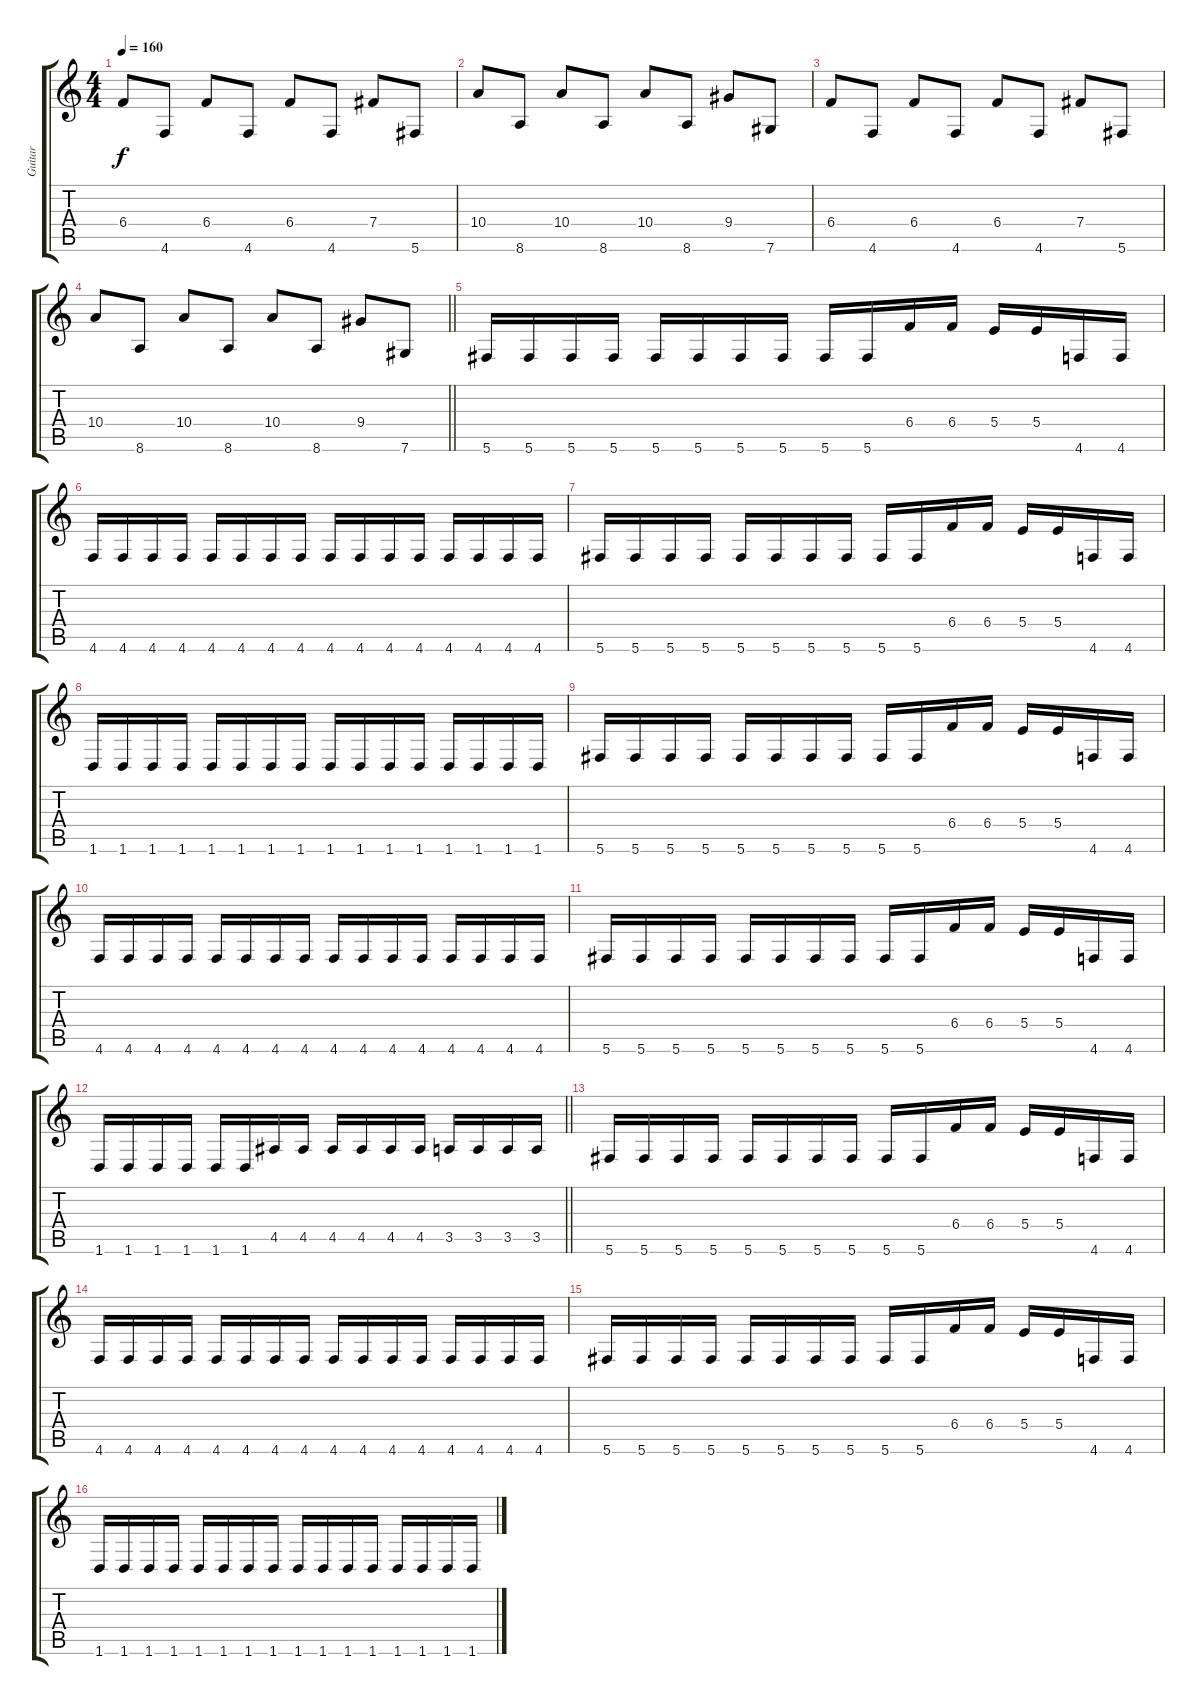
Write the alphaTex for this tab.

\track ("Guitar" "Guitar") {instrument distortionguitar}
\staff {score tabs}
\tuning (Db4 Ab3 E3 B2 Gb2 Db2) {hide}
\ts (4 4)
\tempo 160
\clef g2
\ks c
6.4.8{dy f} 4.6.8 6.4.8 4.6.8 6.4.8 4.6.8 7.4.8 5.6.8 |
10.4.8 8.6.8 10.4.8 8.6.8 10.4.8 8.6.8 9.4.8 7.6.8 |
6.4.8 4.6.8 6.4.8 4.6.8 6.4.8 4.6.8 7.4.8 5.6.8 |
\barLineRight lightlight
10.4.8 8.6.8 10.4.8 8.6.8 10.4.8 8.6.8 9.4.8 7.6.8 |
5.6.16 5.6.16 5.6.16 5.6.16 5.6.16 5.6.16 5.6.16 5.6.16 5.6.16 5.6.16 6.4.16 6.4.16 5.4.16 5.4.16 4.6.16 4.6.16 |
4.6.16 4.6.16 4.6.16 4.6.16 4.6.16 4.6.16 4.6.16 4.6.16 4.6.16 4.6.16 4.6.16 4.6.16 4.6.16 4.6.16 4.6.16 4.6.16 |
5.6.16 5.6.16 5.6.16 5.6.16 5.6.16 5.6.16 5.6.16 5.6.16 5.6.16 5.6.16 6.4.16 6.4.16 5.4.16 5.4.16 4.6.16 4.6.16 |
1.6.16 1.6.16 1.6.16 1.6.16 1.6.16 1.6.16 1.6.16 1.6.16 1.6.16 1.6.16 1.6.16 1.6.16 1.6.16 1.6.16 1.6.16 1.6.16 |
5.6.16 5.6.16 5.6.16 5.6.16 5.6.16 5.6.16 5.6.16 5.6.16 5.6.16 5.6.16 6.4.16 6.4.16 5.4.16 5.4.16 4.6.16 4.6.16 |
4.6.16 4.6.16 4.6.16 4.6.16 4.6.16 4.6.16 4.6.16 4.6.16 4.6.16 4.6.16 4.6.16 4.6.16 4.6.16 4.6.16 4.6.16 4.6.16 |
5.6.16 5.6.16 5.6.16 5.6.16 5.6.16 5.6.16 5.6.16 5.6.16 5.6.16 5.6.16 6.4.16 6.4.16 5.4.16 5.4.16 4.6.16 4.6.16 |
\barLineRight lightlight
1.6.16 1.6.16 1.6.16 1.6.16 1.6.16 1.6.16 4.5.16 4.5.16 4.5.16 4.5.16 4.5.16 4.5.16 3.5.16 3.5.16 3.5.16 3.5.16 |
5.6.16 5.6.16 5.6.16 5.6.16 5.6.16 5.6.16 5.6.16 5.6.16 5.6.16 5.6.16 6.4.16 6.4.16 5.4.16 5.4.16 4.6.16 4.6.16 |
4.6.16 4.6.16 4.6.16 4.6.16 4.6.16 4.6.16 4.6.16 4.6.16 4.6.16 4.6.16 4.6.16 4.6.16 4.6.16 4.6.16 4.6.16 4.6.16 |
5.6.16 5.6.16 5.6.16 5.6.16 5.6.16 5.6.16 5.6.16 5.6.16 5.6.16 5.6.16 6.4.16 6.4.16 5.4.16 5.4.16 4.6.16 4.6.16 |
1.6.16 1.6.16 1.6.16 1.6.16 1.6.16 1.6.16 1.6.16 1.6.16 1.6.16 1.6.16 1.6.16 1.6.16 1.6.16 1.6.16 1.6.16 1.6.16
